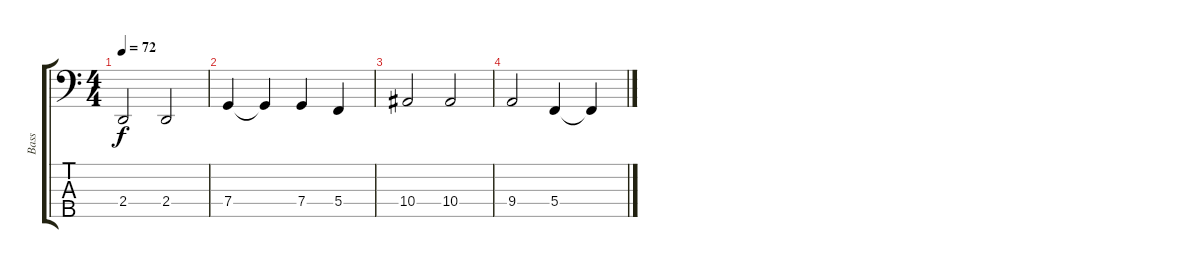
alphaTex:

\track ("Bass" "Bass") {instrument electricbasspick}
\staff {score tabs}
\tuning (F2 C2 G1 C1 A0) {hide}
\ts (4 4)
\tempo 72
\clef f4
\ks c
2.4.2{dy f} 2.4.2 |
7.4.4 7.4{t}.4 7.4.4 5.4.4 |
10.4.2 10.4.2 |
9.4.2 5.4.4 5.4{t}.4
